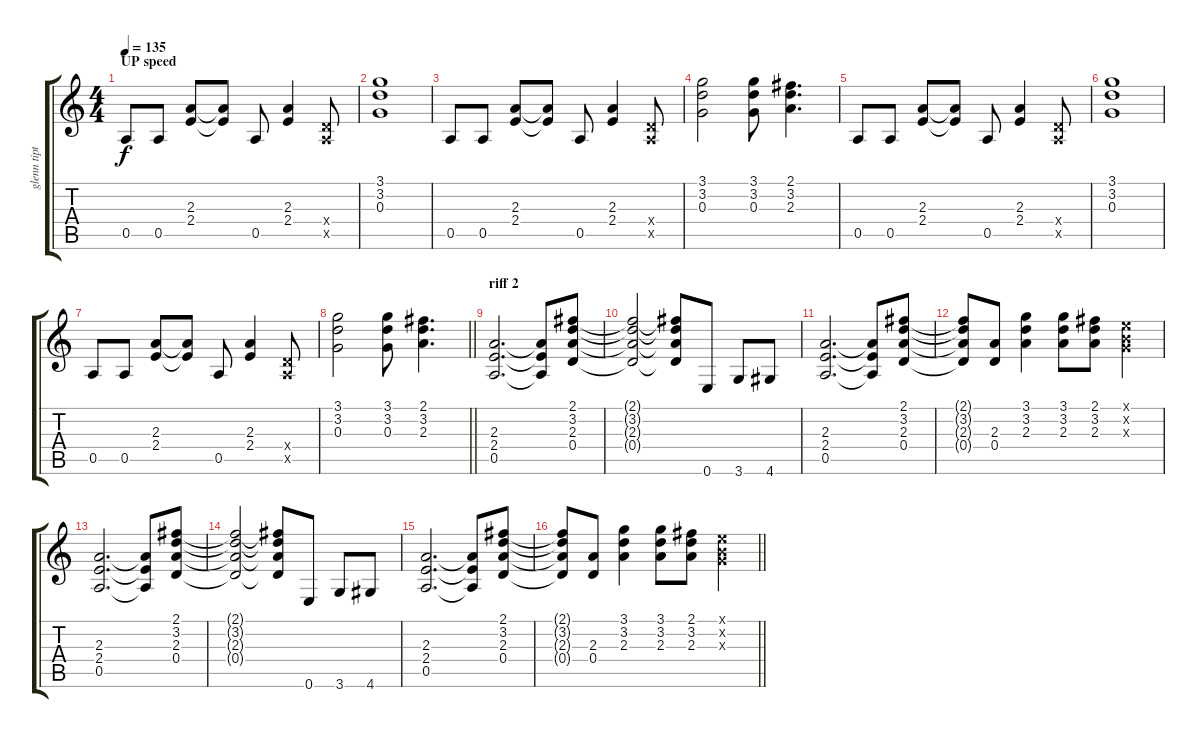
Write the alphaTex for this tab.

\track ("glenn tipton" "glenn tipt") {instrument distortionguitar}
\staff {score tabs}
\tuning (E4 B3 G3 D3 A2 E2) {hide}
\ts (4 4)
\section ("" "UP speed")
\tempo 135
\clef g2
\ks c
0.5.8{dy f} 0.5.8 (2.3 2.4).8 (2.3{t} 2.4{t}).8 0.5.8 (2.3 2.4).4 (0.4{x} 0.5{x}).8 |
(3.1 3.2 0.3).1 |
0.5.8 0.5.8 (2.3 2.4).8 (2.3{t} 2.4{t}).8 0.5.8 (2.3 2.4).4 (0.4{x} 0.5{x}).8 |
(3.1 3.2 0.3).2 (3.1 3.2 0.3).8 (2.1 3.2 2.3).4{d} |
0.5.8 0.5.8 (2.3 2.4).8 (2.3{t} 2.4{t}).8 0.5.8 (2.3 2.4).4 (0.4{x} 0.5{x}).8 |
(3.1 3.2 0.3).1 |
0.5.8 0.5.8 (2.3 2.4).8 (2.3{t} 2.4{t}).8 0.5.8 (2.3 2.4).4 (0.4{x} 0.5{x}).8 |
\barLineRight lightlight
(3.1 3.2 0.3).2 (3.1 3.2 0.3).8 (2.1 3.2 2.3).4{d} |
\section ("" "riff 2")
(2.3 2.4 0.5).2{d} (2.3{t} 2.4{t} 0.5{t}).8 (2.1 3.2 2.3 0.4).8 |
(2.1{t} 3.2{t} 2.3{t} 0.4{t}).2 (2.1{t} 3.2{t} 2.3{t} 0.4{t}).8 0.6.8 3.6.8 4.6.8 |
(2.3 2.4 0.5).2{d} (2.3{t} 2.4{t} 0.5{t}).8 (2.1 3.2 2.3 0.4).8 |
(2.1{t} 3.2{t} 2.3{t} 0.4{t}).8 (2.3 0.4).8 (3.1 3.2 2.3).4 (3.1 3.2 2.3).8 (2.1 3.2 2.3).8 (0.1{x} 0.2{x} 0.3{x}).4 |
(2.3 2.4 0.5).2{d} (2.3{t} 2.4{t} 0.5{t}).8 (2.1 3.2 2.3 0.4).8 |
(2.1{t} 3.2{t} 2.3{t} 0.4{t}).2 (2.1{t} 3.2{t} 2.3{t} 0.4{t}).8 0.6.8 3.6.8 4.6.8 |
(2.3 2.4 0.5).2{d} (2.3{t} 2.4{t} 0.5{t}).8 (2.1 3.2 2.3 0.4).8 |
\barLineRight lightlight
(2.1{t} 3.2{t} 2.3{t} 0.4{t}).8 (2.3 0.4).8 (3.1 3.2 2.3).4 (3.1 3.2 2.3).8 (2.1 3.2 2.3).8 (0.1{x} 0.2{x} 0.3{x}).4
